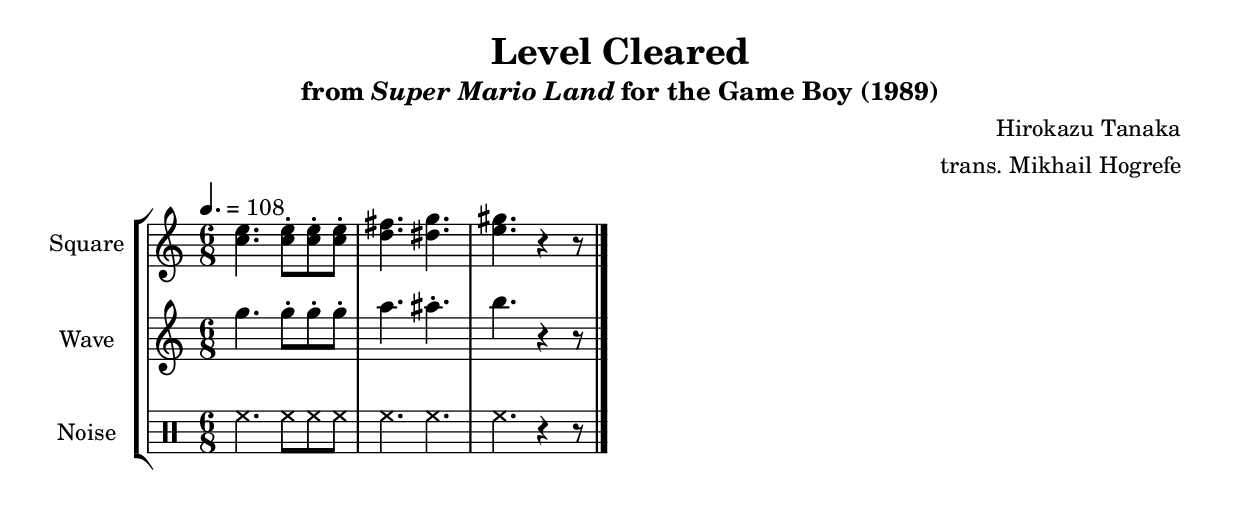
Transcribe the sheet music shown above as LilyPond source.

\version "2.24.3"

\book {
    \header {
        title = "Level Cleared"
        subtitle = \markup { "from" {\italic "Super Mario Land"} "for the Game Boy (1989)" }
        composer = "Hirokazu Tanaka"
        arranger = "trans. Mikhail Hogrefe"
    }

    \score {
        {
            \new StaffGroup <<
                \new Staff \relative c'' {
                    \set Staff.instrumentName = "Square"
                    \set Staff.shortInstrumentName = "S."
\time 6/8
\tempo 4. = 108
\key c \major
<c e>4. 8-. 8-. 8-. |
<d fis>4. <dis g> |
<e gis>4. r4 r8 |
\bar "|."
                }

                \new Staff \relative c''' {
                    \set Staff.instrumentName = "Wave"
                    \set Staff.shortInstrumentName = "W."
\key c \major
g4. g8-. g-. g-. |
a4. ais-. |
b4. r4 r8 |
                }

                \new DrumStaff {
                    \drummode {
                        \set Staff.instrumentName="Noise"
                        \set Staff.shortInstrumentName="N."
hh4. hh8 hh hh |
hh4. hh |
hh4. r4 r8 |
                    }
                }
            >>
        }
        \layout {
            \context {
                \Staff
                \RemoveEmptyStaves
            }
            \context {
                \DrumStaff
                \RemoveEmptyStaves
            }
        }
    }
}
